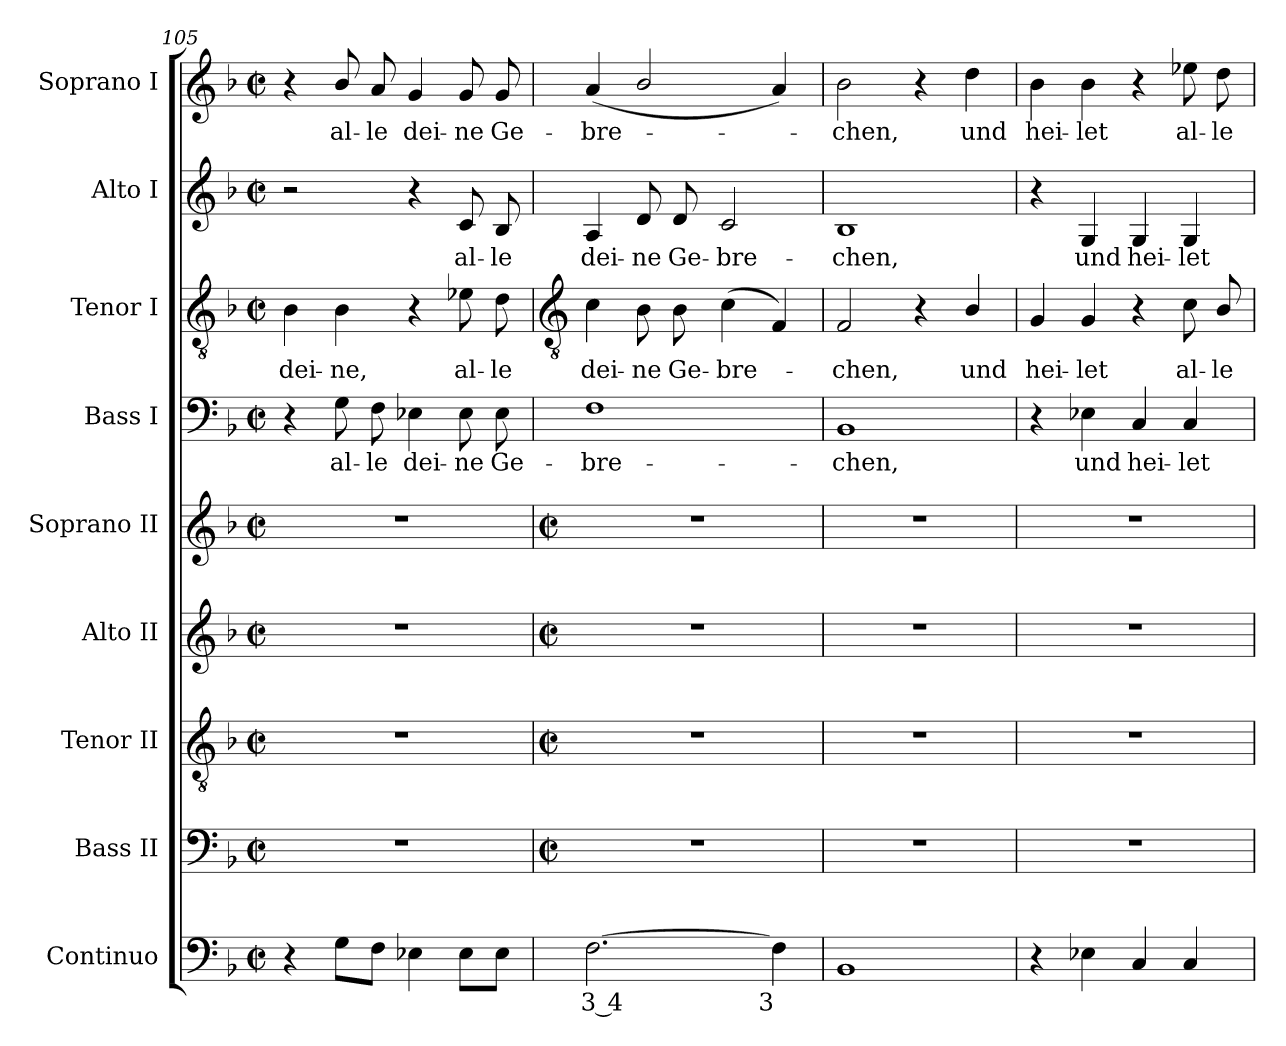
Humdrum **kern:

**kern	**text	**kern	**kern	**kern	**kern	**kern	**text	**kern	**text	**kern	**text	**kern	**text
*part9	*part9	*part8	*part7	*part6	*part5	*part4	*part4	*part3	*part3	*part2	*part2	*part1	*part1
*staff9	*staff9	*staff8	*staff7	*staff6	*staff5	*staff4	*staff4	*staff3	*staff3	*staff2	*staff2	*staff1	*staff1
*I"Continuo	*	*I"Bass II	*I"Tenor II	*I"Alto II	*I"Soprano II	*I"Bass I	*	*I"Tenor I	*	*I"Alto I	*	*I"Soprano I	*
*I'Continuo	*	*I'Bass II	*I'Tenor II	*I'Alto II	*I'Soprano II	*I'Bass I	*	*I'Tenor I	*	*I'Alto I	*	*I'Soprano I	*
*clefF4	*	*clefF4	*clefGv2	*clefG2	*clefG2	*clefF4	*	*clefGv2	*	*clefG2	*	*clefG2	*
*k[b-]	*	*k[b-]	*k[b-]	*k[b-]	*k[b-]	*k[b-]	*	*k[b-]	*	*k[b-]	*	*k[b-]	*
*F:	*	*F:	*F:	*F:	*F:	*F:	*	*F:	*	*F:	*	*F:	*
*M2/2	*	*M2/2	*M2/2	*M2/2	*M2/2	*M2/2	*	*M2/2	*	*M2/2	*	*M2/2	*
*met(c|)	*	*met(c|)	*met(c|)	*met(c|)	*met(c|)	*met(c|)	*	*met(c|)	*	*met(c|)	*	*met(c|)	*
=105	=105	=105	=105	=105	=105	=105	=105	=105	=105	=105	=105	=105	=105
!	!	!	!	!	!	!	!	!	!LO:LY:b	!	!	!	!
4r	.	1r	1r	1r	1r	4r	.	4B-	dei-	2r	.	4r	.
!	!	!	!	!	!	!	!LO:LY:b	!	!LO:LY:b	!	!	!	!LO:LY:b
8GL	.	.	.	.	.	8G	al-	4B-	-ne,	.	.	8b-/	al-
!	!	!	!	!	!	!	!LO:LY:b	!	!	!	!	!	!LO:LY:b
8FJ	.	.	.	.	.	8F	-le	.	.	.	.	8a	-le
!	!	!	!	!	!	!	!LO:LY:b	!	!	!	!	!	!LO:LY:b
4E-X	.	.	.	.	.	4E-X	dei-	4r	.	4r	.	4g	dei-
!	!	!	!	!	!	!	!LO:LY:b	!	!LO:LY:b	!	!LO:LY:b	!	!LO:LY:b
8E-L	.	.	.	.	.	8E-	-ne	8e-X	al-	8c	al-	8g	-ne
!	!	!	!	!	!	!	!LO:LY:b	!	!LO:LY:b	!	!LO:LY:b	!	!LO:LY:b
8E-J	.	.	.	.	.	8E-	Ge-	8d	-le	8B-	-le	8g	Ge-
!!LO:LB:g=z
=106	=106	=106	=106	=106	=106	=106	=106	=106	=106	=106	=106	=106	=106
*	*	*	*	*	*	*	*	*clefGv2	*	*	*	*	*
*	*	*M2/2	*M2/2	*M2/2	*M2/2	*	*	*	*	*	*	*	*
*	*	*met(c|)	*met(c|)	*met(c|)	*met(c|)	*	*	*	*	*	*	*	*
!	!LO:LY:b	!	!	!	!	!	!LO:LY:b	!	!LO:LY:b	!	!LO:LY:b	!	!LO:LY:b
[2.F	3 4	1r	1r	1r	1r	1F	-bre-	4c	dei-	4A	dei-	(<4a	-bre-
!	!	!	!	!	!	!	!	!	!LO:LY:b	!	!LO:LY:b	!	!
.	.	.	.	.	.	.	.	8B-	-ne	8d	-ne	2b-/	.
!	!	!	!	!	!	!	!	!	!LO:LY:b	!	!LO:LY:b	!	!
.	.	.	.	.	.	.	.	8B-	Ge-	8d	Ge-	.	.
!	!	!	!	!	!	!	!	!	!LO:LY:b	!	!LO:LY:b	!	!
.	.	.	.	.	.	.	.	(4c	-bre-	2c	-bre-	.	.
!	!LO:LY:b	!	!	!	!	!	!	!	!	!	!	!	!
4F]	3	.	.	.	.	.	.	4F)	.	.	.	4a)	.
=107	=107	=107	=107	=107	=107	=107	=107	=107	=107	=107	=107	=107	=107
!	!	!	!	!	!	!	!LO:LY:b	!	!LO:LY:b	!	!LO:LY:b	!	!LO:LY:b
1BB-	.	1r	1r	1r	1r	1BB-	-chen,	2F	chen,	1B-	-chen,	2b-	chen,
.	.	.	.	.	.	.	.	4r	.	.	.	4r	.
!	!	!	!	!	!	!	!	!	!LO:LY:b	!	!	!	!LO:LY:b
.	.	.	.	.	.	.	.	4B-/	und	.	.	4dd	und
=108	=108	=108	=108	=108	=108	=108	=108	=108	=108	=108	=108	=108	=108
!	!	!	!	!	!	!	!	!	!LO:LY:b	!	!	!	!LO:LY:b
4r	.	1r	1r	1r	1r	4r	.	4G	hei-	4r	.	4b-	hei-
!	!	!	!	!	!	!	!LO:LY:b	!	!LO:LY:b	!	!LO:LY:b	!	!LO:LY:b
4E-X	.	.	.	.	.	4E-X	und	4G	-let	4G	und	4b-	-let
!	!	!	!	!	!	!	!LO:LY:b	!	!	!	!LO:LY:b	!	!
4C	.	.	.	.	.	4C	hei-	4r	.	4G	hei-	4r	.
!	!	!	!	!	!	!	!LO:LY:b	!	!LO:LY:b	!	!LO:LY:b	!	!LO:LY:b
4C	.	.	.	.	.	4C	-let	8c	al-	4G	-let	8ee-X	al-
!	!	!	!	!	!	!	!	!	!LO:LY:b	!	!	!	!LO:LY:b
.	.	.	.	.	.	.	.	8B-/	-le	.	.	8dd	-le
=	=	=	=	=	=	=	=	=	=	=	=	=	=
*-	*-	*-	*-	*-	*-	*-	*-	*-	*-	*-	*-	*-	*-
